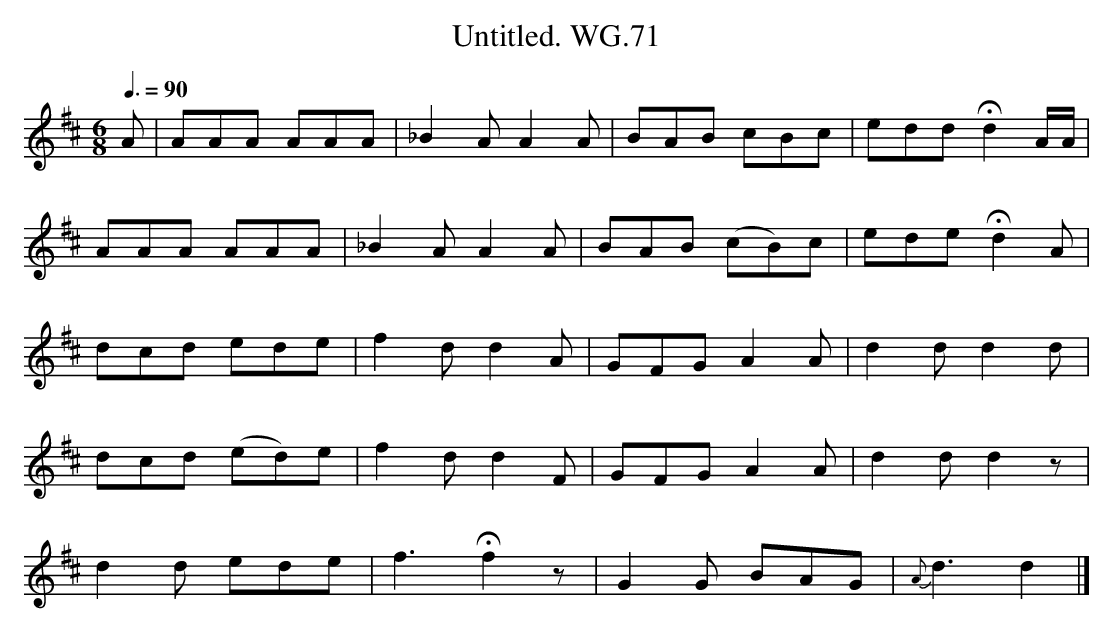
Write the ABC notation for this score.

X:1
T:Untitled. WG.71
M:6/8
L:1/8
Q:3/8=90
K:D
A|AAA AAA|_B2A A2A|BAB cBc|edd Hd2A/A/|
AAA AAA|_B2A A2A|BAB (cB)c|ede Hd2A|
dcd ede|f2d d2A|GFG A2A|d2d d2d|
dcd (ed)e|f2d d2F|GFG A2A|d2d d2z|
d2d ede|f3 Hf2z|G2G BAG|{A}d3 d2|]
